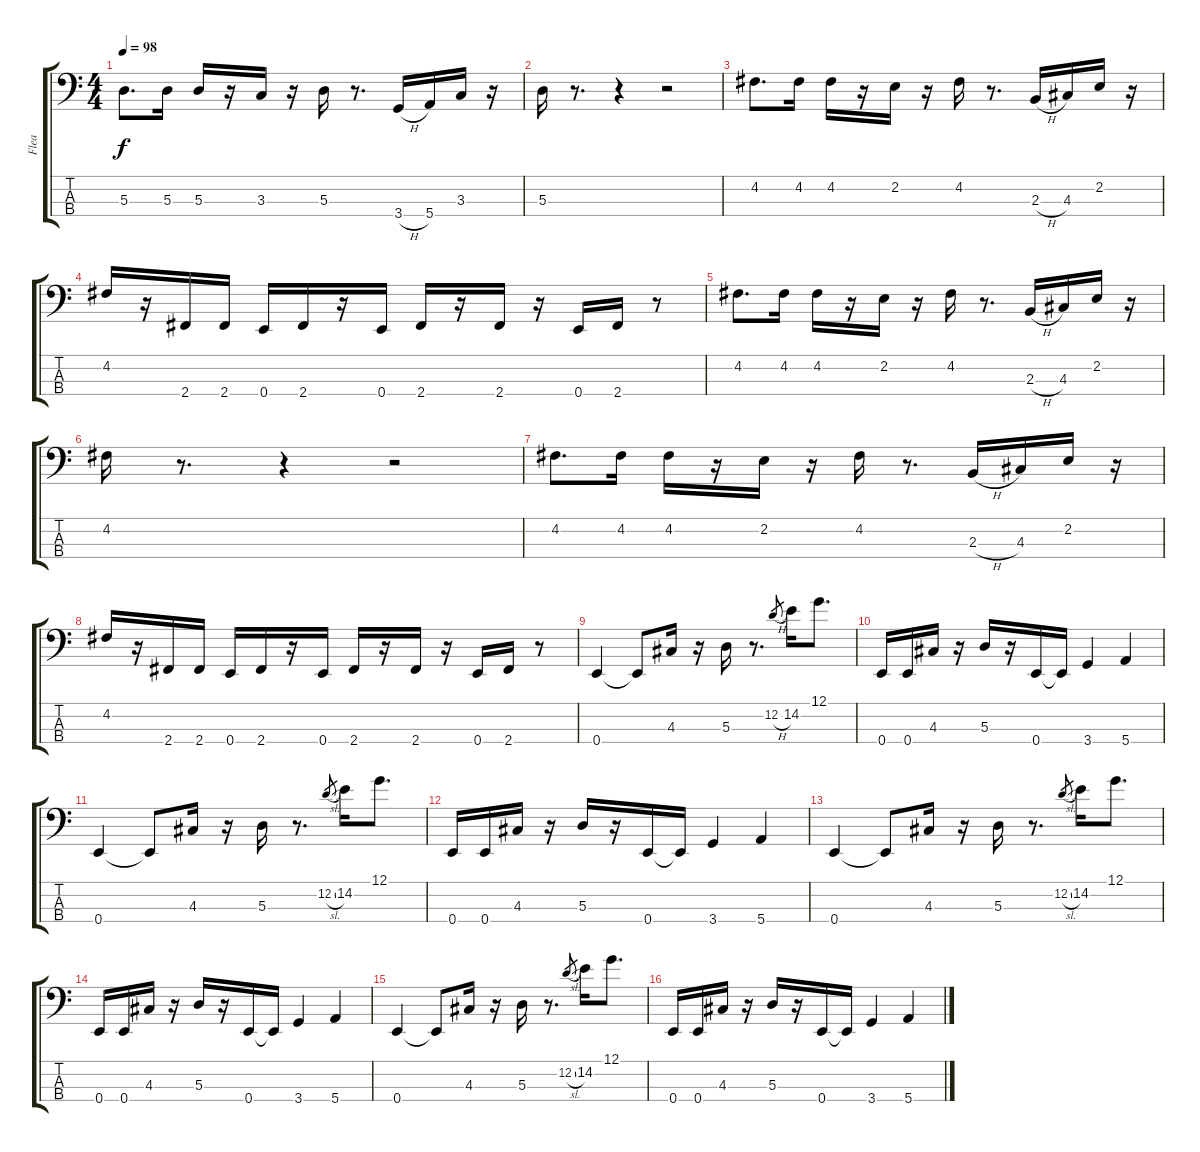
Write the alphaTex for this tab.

\track ("Flea" "Flea") {instrument electricbassfinger}
\staff {score tabs}
\tuning (G2 D2 A1 E1) {hide}
\ts (4 4)
\tempo 98
\clef f4
\ks c
5.3.8{d dy f} 5.3.16 5.3.16 r.16 3.3.16 r.16 5.3.16 r.8{d} 3.4{h}.16 5.4.16 3.3.16 r.16 |
5.3.16 r.8{d} r.4 r.2 |
4.2.8{d} 4.2.16 4.2.16 r.16 2.2.16 r.16 4.2.16 r.8{d} 2.3{h}.16 4.3.16 2.2.16 r.16 |
4.2.16 r.16 2.4.16 2.4.16 0.4.16 2.4.16 r.16 0.4.16 2.4.16 r.16 2.4.16 r.16 0.4.16 2.4.16 r.8 |
4.2.8{d} 4.2.16 4.2.16 r.16 2.2.16 r.16 4.2.16 r.8{d} 2.3{h}.16 4.3.16 2.2.16 r.16 |
4.2.16 r.8{d} r.4 r.2 |
4.2.8{d} 4.2.16 4.2.16 r.16 2.2.16 r.16 4.2.16 r.8{d} 2.3{h}.16 4.3.16 2.2.16 r.16 |
4.2.16 r.16 2.4.16 2.4.16 0.4.16 2.4.16 r.16 0.4.16 2.4.16 r.16 2.4.16 r.16 0.4.16 2.4.16 r.8 |
0.4.4{instrument slapbass1} 0.4{t}.8 4.3.16 r.16 5.3.16 r.8{d} 12.2{h}.8{gr} 14.2.16 12.1.8{d} |
0.4.16 0.4.16 4.3.16 r.16 5.3.16 r.16 0.4.16 0.4{t}.16 3.4.4 5.4.4 |
0.4.4 0.4{t}.8 4.3.16 r.16 5.3.16 r.8{d} 12.2{sl}.8{gr} 14.2.16 12.1.8{d} |
0.4.16 0.4.16 4.3.16 r.16 5.3.16 r.16 0.4.16 0.4{t}.16 3.4.4 5.4.4 |
0.4.4 0.4{t}.8 4.3.16 r.16 5.3.16 r.8{d} 12.2{sl}.8{gr} 14.2.16 12.1.8{d} |
0.4.16 0.4.16 4.3.16 r.16 5.3.16 r.16 0.4.16 0.4{t}.16 3.4.4 5.4.4 |
0.4.4 0.4{t}.8 4.3.16 r.16 5.3.16 r.8{d} 12.2{sl}.8{gr} 14.2.16 12.1.8{d} |
0.4.16 0.4.16 4.3.16 r.16 5.3.16 r.16 0.4.16 0.4{t}.16 3.4.4 5.4.4
